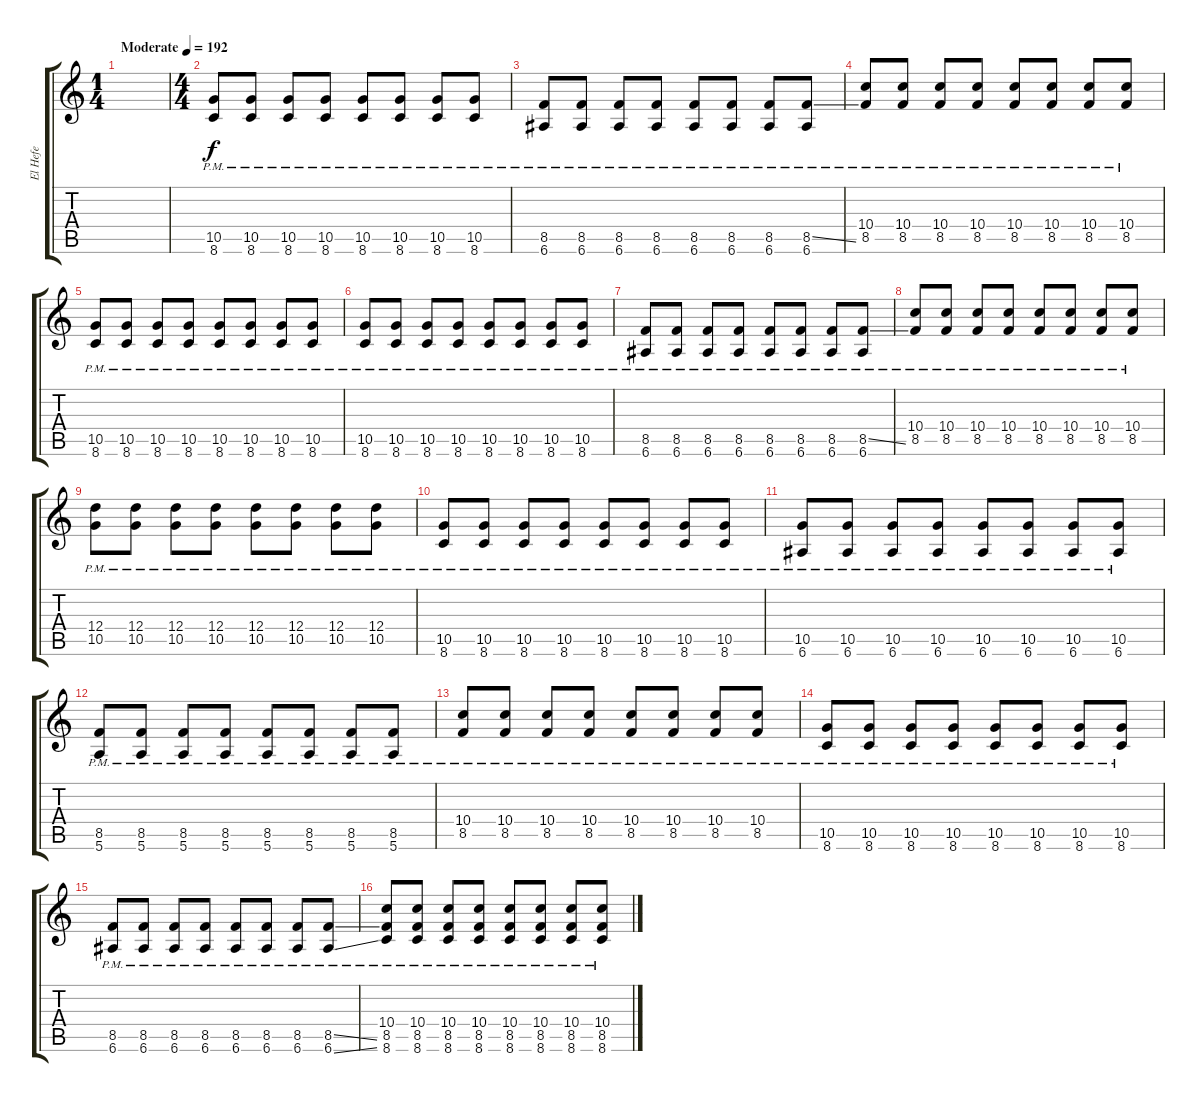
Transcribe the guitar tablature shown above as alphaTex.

\track ("El Hefe" "El Hefe") {instrument distortionguitar}
\staff {score tabs}
\tuning (E4 B3 G3 D3 A2 E2) {hide}
\ts (1 4)
\tempo (192 "Moderate")
\clef g2
\ks c
|
\ts (4 4)
(10.5{pm} 8.6{pm}).8 (10.5{pm} 8.6{pm}).8 (10.5{pm} 8.6{pm}).8 (10.5{pm} 8.6{pm}).8 (10.5{pm} 8.6{pm}).8 (10.5{pm} 8.6{pm}).8 (10.5{pm} 8.6{pm}).8 (10.5{pm} 8.6{pm}).8 |
(8.5{pm} 6.6{pm}).8 (8.5{pm} 6.6{pm}).8 (8.5{pm} 6.6{pm}).8 (8.5{pm} 6.6{pm}).8 (8.5{pm} 6.6{pm}).8 (8.5{pm} 6.6{pm}).8 (8.5{pm} 6.6{pm}).8 (8.5{ss pm} 6.6{pm}).8 |
(10.4{pm} 8.5{pm}).8 (10.4{pm} 8.5{pm}).8 (10.4{pm} 8.5{pm}).8 (10.4{pm} 8.5{pm}).8 (10.4{pm} 8.5{pm}).8 (10.4{pm} 8.5{pm}).8 (10.4{pm} 8.5{pm}).8 (10.4{pm} 8.5{pm}).8 |
(10.5{pm} 8.6{pm}).8 (10.5{pm} 8.6{pm}).8 (10.5{pm} 8.6{pm}).8 (10.5{pm} 8.6{pm}).8 (10.5{pm} 8.6{pm}).8 (10.5{pm} 8.6{pm}).8 (10.5{pm} 8.6{pm}).8 (10.5{pm} 8.6{pm}).8 |
(10.5{pm} 8.6{pm}).8 (10.5{pm} 8.6{pm}).8 (10.5{pm} 8.6{pm}).8 (10.5{pm} 8.6{pm}).8 (10.5{pm} 8.6{pm}).8 (10.5{pm} 8.6{pm}).8 (10.5{pm} 8.6{pm}).8 (10.5{pm} 8.6{pm}).8 |
(8.5{pm} 6.6{pm}).8 (8.5{pm} 6.6{pm}).8 (8.5{pm} 6.6{pm}).8 (8.5{pm} 6.6{pm}).8 (8.5{pm} 6.6{pm}).8 (8.5{pm} 6.6{pm}).8 (8.5{pm} 6.6{pm}).8 (8.5{ss pm} 6.6{pm}).8 |
(10.4{pm} 8.5{pm}).8 (10.4{pm} 8.5{pm}).8 (10.4{pm} 8.5{pm}).8 (10.4{pm} 8.5{pm}).8 (10.4{pm} 8.5{pm}).8 (10.4{pm} 8.5{pm}).8 (10.4{pm} 8.5{pm}).8 (10.4{pm} 8.5{pm}).8 |
(12.4{pm} 10.5{pm}).8 (12.4{pm} 10.5{pm}).8 (12.4{pm} 10.5{pm}).8 (12.4{pm} 10.5{pm}).8 (12.4{pm} 10.5{pm}).8 (12.4{pm} 10.5{pm}).8 (12.4{pm} 10.5{pm}).8 (12.4{pm} 10.5{pm}).8 |
(10.5{pm} 8.6{pm}).8 (10.5{pm} 8.6{pm}).8 (10.5{pm} 8.6{pm}).8 (10.5{pm} 8.6{pm}).8 (10.5{pm} 8.6{pm}).8 (10.5{pm} 8.6{pm}).8 (10.5{pm} 8.6{pm}).8 (10.5{pm} 8.6{pm}).8 |
(10.5{pm} 6.6{pm}).8 (10.5{pm} 6.6{pm}).8 (10.5{pm} 6.6{pm}).8 (10.5{pm} 6.6{pm}).8 (10.5{pm} 6.6{pm}).8 (10.5{pm} 6.6{pm}).8 (10.5{pm} 6.6{pm}).8 (10.5{pm} 6.6{pm}).8 |
(8.5{pm} 5.6{pm}).8 (8.5{pm} 5.6{pm}).8 (8.5{pm} 5.6{pm}).8 (8.5{pm} 5.6{pm}).8 (8.5{pm} 5.6{pm}).8 (8.5{pm} 5.6{pm}).8 (8.5{pm} 5.6{pm}).8 (8.5{pm} 5.6{pm}).8 |
(10.4{pm} 8.5{pm}).8 (10.4{pm} 8.5{pm}).8 (10.4{pm} 8.5{pm}).8 (10.4{pm} 8.5{pm}).8 (10.4{pm} 8.5{pm}).8 (10.4{pm} 8.5{pm}).8 (10.4{pm} 8.5{pm}).8 (10.4{pm} 8.5{pm}).8 |
(10.5{pm} 8.6{pm}).8 (10.5{pm} 8.6{pm}).8 (10.5{pm} 8.6{pm}).8 (10.5{pm} 8.6{pm}).8 (10.5{pm} 8.6{pm}).8 (10.5{pm} 8.6{pm}).8 (10.5{pm} 8.6{pm}).8 (10.5{pm} 8.6{pm}).8 |
(8.5{pm} 6.6{pm}).8 (8.5{pm} 6.6{pm}).8 (8.5{pm} 6.6{pm}).8 (8.5{pm} 6.6{pm}).8 (8.5{pm} 6.6{pm}).8 (8.5{pm} 6.6{pm}).8 (8.5{pm} 6.6{pm}).8 (8.5{ss pm} 6.6{ss pm}).8 |
(10.4{pm} 8.5{pm} 8.6{pm}).8 (10.4{pm} 8.5{pm} 8.6{pm}).8 (10.4{pm} 8.5{pm} 8.6{pm}).8 (10.4{pm} 8.5{pm} 8.6{pm}).8 (10.4{pm} 8.5{pm} 8.6{pm}).8 (10.4{pm} 8.5{pm} 8.6{pm}).8 (10.4{pm} 8.5{pm} 8.6{pm}).8 (10.4{pm} 8.5{pm} 8.6{pm}).8
